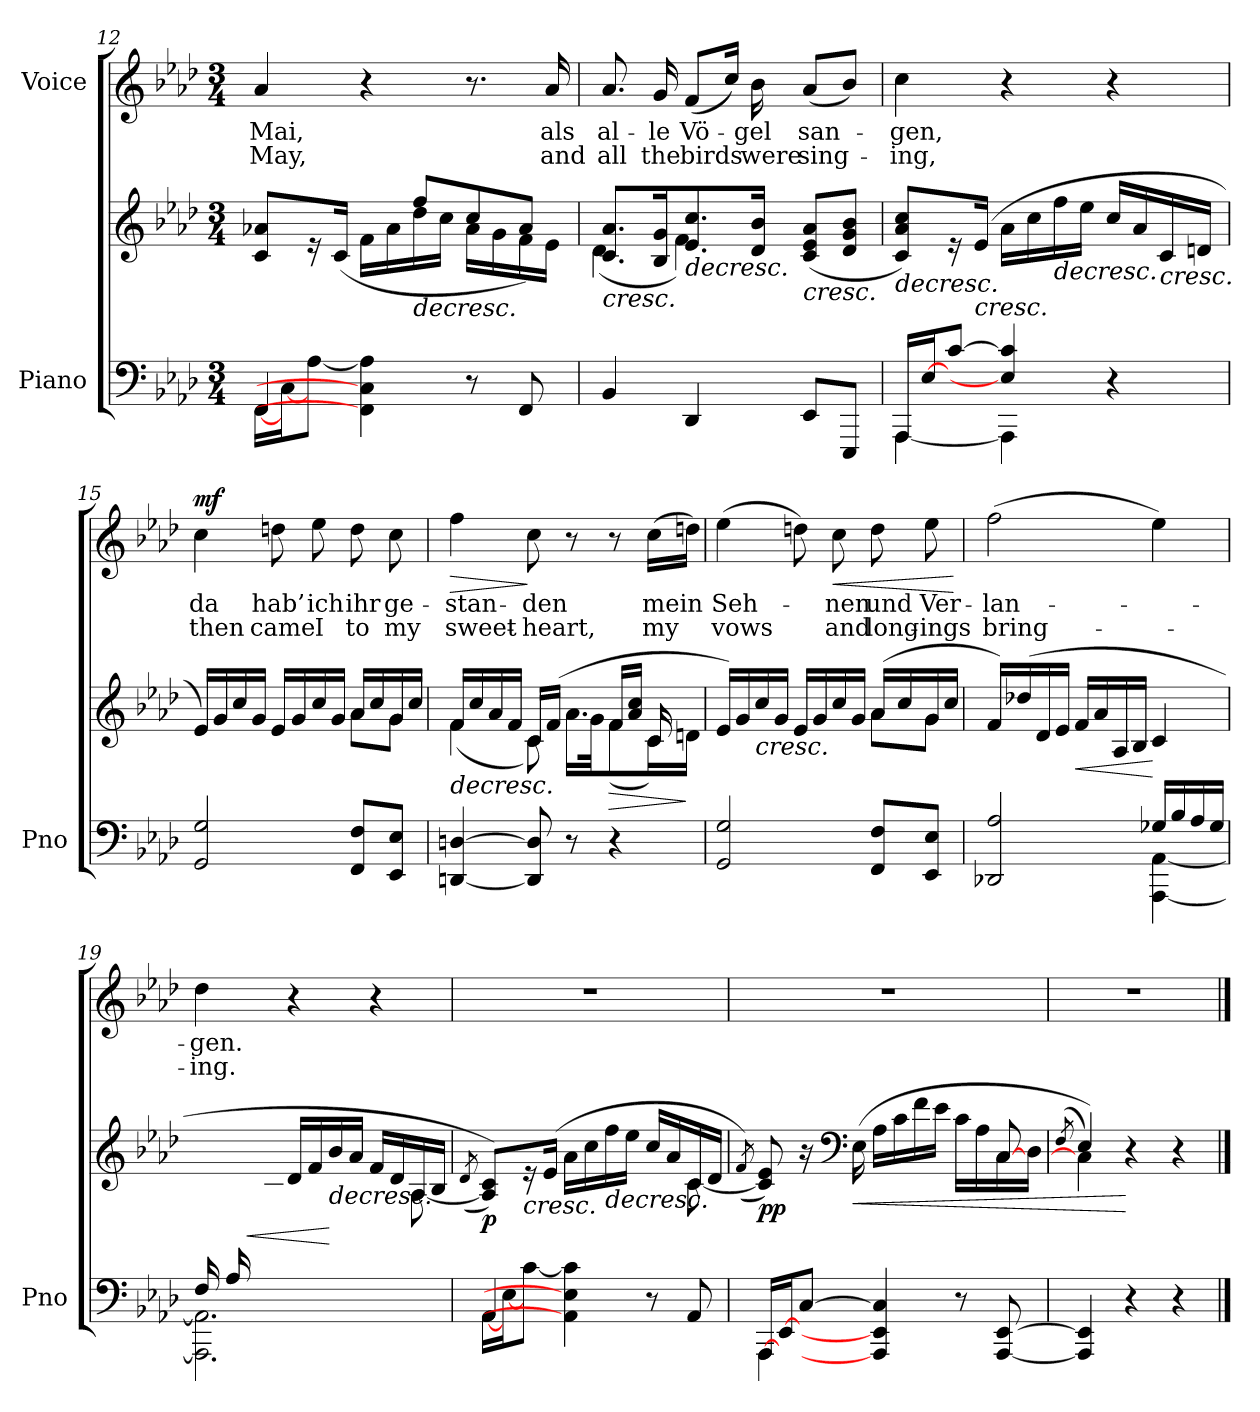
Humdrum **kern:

**kern	**kern	**dynam	**kern	**text	**text	**dynam
*part2	*part2	*part2	*part1	*part1	*part1	*part1
*staff3	*staff2	*staff2/3	*staff1	*staff1	*staff1	*staff1
*I"Piano	*	*	*I"Voice	*	*	*
*I'Pno	*	*	*	*	*	*
*clefF4	*clefG2	*	*clefG2	*	*	*
*k[b-e-a-d-]	*k[b-e-a-d-]	*	*k[b-e-a-d-]	*	*	*
*M3/4	*M3/4	*	*M3/4	*	*	*
=12	=12	=12	=12	=12	=12	=12
*^	*^	*	*	*	*	*
4FF/	[16FF\LL	8c/ 8a-X/L	4ryy	.	4a-/	Mai,	May,	.
.	[16C\J	.	.	.	.	.	.	.
.	[>8A-\J	16r	.	.	.	.	.	.
.	.	(16c/JJ	.	.	.	.	.	.
4FF\] 4C\] 4A-\]	2ryy	8ryy	16f\LL	.	4r	.	.	.
.	.	.	16a-\	.	.	.	.	.
!	!	!	!	!LO:HP:b	!	!	!	!
.	.	8ff/L	16dd-\	>	.	.	.	.
.	.	.	16cc\JJ	.	.	.	.	.
8r	.	8cc/	16a-\LL	.	8.r	.	.	.
.	.	.	16g\	.	.	.	.	.
8FF/	.	8a-/J)	16f\	.	.	.	.	.
.	.	.	16e-\JJ	.	16a-/	als	and	.
*v	*v	*	*	*	*	*	*	*
=13	=13	=13	=13	=13	=13	=13	=13
!	!	!	!LO:HP:b	!	!	!	!
4BB-/	8.c/ 8.a-/L	(4d-\	<	8.a-/	al-	all	.
.	16B-/ 16g/K	.	.	16g/	-le	the	.
!	!	!	!LO:HP:n=1:b	!	!	!	!
4DD-/	8.e-/ 8.cc/	4f\)	] >	(8f/L	Vö-	birds	.
.	.	.	.	16cc/Jk)	.	.	.
.	16d-/ 16b-/Jk	.	.	16b-\	-gel	were	.
!	!	!	!LO:HP:n=1:b	!	!	!	!
8EE-/L	(>8c/ 8e-/ 8a-/L	4ryy	[ <	(8a-/L	san-	sing-	.
8EEE-/J	8d-/ 8g/ 8b-/J	.	.	8b-/J)	.	.	.
*	*v	*v	*	*	*	*	*
.	.	]	.	.	.	.
=14	=14	=14	=14	=14	=14	=14
*^	*	*	*	*	*	*
!	!	!	!LO:HP:b	!	!	!	!
16AAA-/LL	[4AAA-\	8c/ 8a-/ 8cc/L)	>	4cc\	-gen,	-ing,	.
[<16E-/J	.	.	.	.	.	.	.
[>8c/J	.	16r	[	.	.	.	.
!	!	!	!LO:HP:b	!	!	!	!
.	.	(16e-/JJ	<	.	.	.	.
4E-/] 4c/]	4AAA-\]	16a-\LL	.	4r	.	.	.
.	.	16cc\	.	.	.	.	.
!	!	!	!LO:HP:n=1:b	!	!	!	!
.	.	16ff\	] >	.	.	.	.
.	.	16ee-\JJ	.	.	.	.	.
4r	4ryy	16cc/LL	.	4r	.	.	.
.	.	16a-/	.	.	.	.	.
!	!	!	!LO:HP:n=1:b	!	!	!	!
.	.	16c/	[ <	.	.	.	.
.	.	16dn/JJ	.	.	.	.	.
*v	*v	*	*	*	*	*	*
.	.	]	.	.	.	.
=15	=15	=15	=15	=15	=15	=15
*	*^	*	*	*	*	*
!	!	!	!	!	!	!	!LO:DY:a
2GG/ 2G/	16e-/LL)	2ryy	.	4cc\	da	then	mf
.	16g/	.	.	.	.	.	.
.	16cc/	.	.	.	.	.	.
.	16g/JJ	.	.	.	.	.	.
.	16e-/LL	.	.	8ddn\	hab’	came	.
.	16g/	.	.	.	.	.	.
.	16cc/	.	.	8ee-\	ich	I	.
.	16g/JJ	.	.	.	.	.	.
8FF/ 8F/L	16a-/LL	8a-\L	.	8dd\	ihr	to	.
.	16cc/	.	.	.	.	.	.
8EE-/ 8E-/J	16g/	8g\J	.	8cc\	ge-	my	.
.	16cc/JJ	.	.	.	.	.	.
=16	=16	=16	=16	=16	=16	=16	=16
!	!	!	!LO:HP:b	!	!	!	!LO:HP:b
[4DDn/ [4Dn/	16f/LL	(4f\	>	4ff\	-stan-	sweet-	>
.	16cc/	.	.	.	.	.	.
.	16a-/	.	.	.	.	.	.
.	16f/JJ	.	.	.	.	.	.
8DD/] 8D/]	16c/LL	8c\)	[	8cc\	-den	-heart,	]
.	(16f/JJ	.	.	.	.	.	.
8r	8ryy	16.a-\LL	.	8r	.	.	.
.	.	32g\JK	.	.	.	.	.
!	!	!	!LO:HP:b	!	!	!	!
4r	16f/LL	(8f\	>	8r	.	.	.
.	16a-/ 16cc/JJ	.	.	.	.	.	.
.	16c/	16c\L)	.	(16cc\LL	mein	my	.
.	16ryy	16dn\JJ	]	16ddn\JJ)	.	.	.
=17	=17	=17	=17	=17	=17	=17	=17
2GG/ 2G/	16e-/LL)	2ryy	.	(4ee-\	Seh-	vows	.
.	16g/	.	.	.	.	.	.
!	!	!	!LO:HP:b	!	!	!	!
.	16cc/	.	<	.	.	.	.
.	16g/JJ	.	.	.	.	.	.
.	16e-/LL	.	.	8ddn\)	.	.	.
.	16g/	.	.	.	.	.	.
!	!	!	!	!	!	!	!LO:HP:b
.	16cc/	.	.	8cc\	-nen	and	<
.	16g/JJ	.	.	.	.	.	.
8FF/ 8F/L	(16a-/LL	8a-\L	]	8dd\	und	long-	.
.	16cc/	.	.	.	.	.	.
8EE-/ 8E-/J	16g/	8g\J	.	8ee-\	Ver-	-ings	.
.	16cc/JJ	.	.	.	.	.	.
*	*v	*v	*	*	*	*	*
.	.	.	.	.	.	[
=18	=18	=18	=18	=18	=18	=18
*^	*	*	*^	*	*	*
2ryy	2DD-X/ 2A-/	16f/LL)	.	(2ff\	4.ryy	-lan-	bring-	.
.	.	(16dd-X/	.	.	.	.	.	.
.	.	16d-/	.	.	.	.	.	.
.	.	16e-/JJ	.	.	.	.	.	.
!	!	!	!LO:HP:b	!	!	!	!	!
.	.	16f/LL	<	.	.	.	.	.
.	.	16a-/	.	.	.	.	.	.
.	.	16A-/	.	.	4.ryy	.	.	.
.	.	16B-/JJ	.	.	.	.	.	.
16G-X/LL	[4AAA-\ [<4AA-\	4c/	[	4ee-\)	.	.	.	.
16B-/	.	.	.	.	.	.	.	.
16A-/	.	.	.	.	.	.	.	.
16G-/JJ	.	.	.	.	.	.	.	.
*	*	*	*	*v	*v	*	*	*
=19	=19	=19	=19	=19	=19	=19	=19
*	*	*^	*	*	*	*	*
16F/LL	2.AAA-\] 2.AA-\]	8ryy	8ryy	.	4dd-\	-gen.	-ing.	.
16A-/	.	.	.	.	.	.	.	.
*	*	*v	*v	*	*	*	*	*
!	!	!	!LO:HP:b	!	!	!	!
2ryy	.	16d-\	<	.	.	.	.
.	.	16c\JJ	.	.	.	.	.
.	.	16d-/LL	.	4r	.	.	.
.	.	16f/	.	.	.	.	.
!	!	!	!LO:HP:n=1:b	!	!	!	!
.	.	16b-/	[ >	.	.	.	.
.	.	16a-/JJ	.	.	.	.	.
.	.	16f/LL	.	4r	.	.	.
.	.	16d-/	.	.	.	.	.
*	*	*^	*	*	*	*	*
8ryy	.	16A-/	[8A-\	[	.	.	.	.
.	.	16B-/JJ	.	.	.	.	.	.
=20	=20	=20	=20	=20	=20	=20	=20	=20
.	.	(8qd-/	.	.	.	.	.	.
!	!	!	!	!LO:DY:b	!	!	!	!
4AA-/	[16AA-\LL	8A-/] 8c/L))	8ryy	p	2.r	.	.	.
.	[16E-\J	.	.	.	.	.	.	.
*	*	*v	*v	*	*	*	*	*
!	!	!	!LO:HP:b	!	!	!	!
.	[>8c\J	16r	<	.	.	.	.
.	.	(16e-/JJ	.	.	.	.	.
4AA-\] 4E-\] 4c\]	2ryy	16a-\LL	.	.	.	.	.
.	.	16cc\	.	.	.	.	.
!	!	!	!LO:HP:n=1:b	!	!	!	!
.	.	16ff\	] >	.	.	.	.
.	.	16ee-\JJ	.	.	.	.	.
8r	.	16cc/LL	.	.	.	.	.
.	.	16a-/	.	.	.	.	.
*	*	*^	*	*	*	*	*
8AA-/	.	16c/	[8c\	[	.	.	.	.
.	.	16d-/JJ	.	.	.	.	.	.
=21	=21	=21	=21	=21	=21	=21	=21	=21
.	.	(8qf/)	.	.	.	.	.	.
!	!	!	!	!LO:DY:b	!	!	!	!
[<16AAA-/LL	4AAA-\	8c/] 8e-/)	8ryy	pp	2.r	.	.	.
[<16EE-/J	.	.	.	.	.	.	.	.
*	*	*v	*v	*	*	*	*	*
[8C/J	.	16r	.	.	.	.	.
*	*	*clefF4	*	*	*	*	*
!	!	!	!LO:HP:b	!	!	!	!
.	.	(>16E-\	<	.	.	.	.
4AAA-/] 4EE-/] 4C/]	2ryy	16A-\LL	.	.	.	.	.
.	.	16c\	.	.	.	.	.
.	.	16f\	]	.	.	.	.
.	.	16e-\JJ	.	.	.	.	.
8r	.	16c\LL	.	.	.	.	.
.	.	16A-\	.	.	.	.	.
*	*	*^	*	*	*	*	*
[8AAA-/ [8EE-/	.	[16C\	8C/	.	.	.	.	.
.	.	16D-\JJ	.	.	.	.	.	.
*v	*v	*	*	*	*	*	*	*
=22	=22	=22	=22	=22	=22	=22	=22
.	(8qF/	.	.	.	.	.	.
4AAA-/] 4EE-/]	4E-/))	4C\]	.	2.r	.	.	.
4r	4r	4ryy	[	.	.	.	.
4r	4r	4ryy	.	.	.	.	.
*	*v	*v	*	*	*	*	*
==	==	==	==	==	==	==
*-	*-	*-	*-	*-	*-	*-
